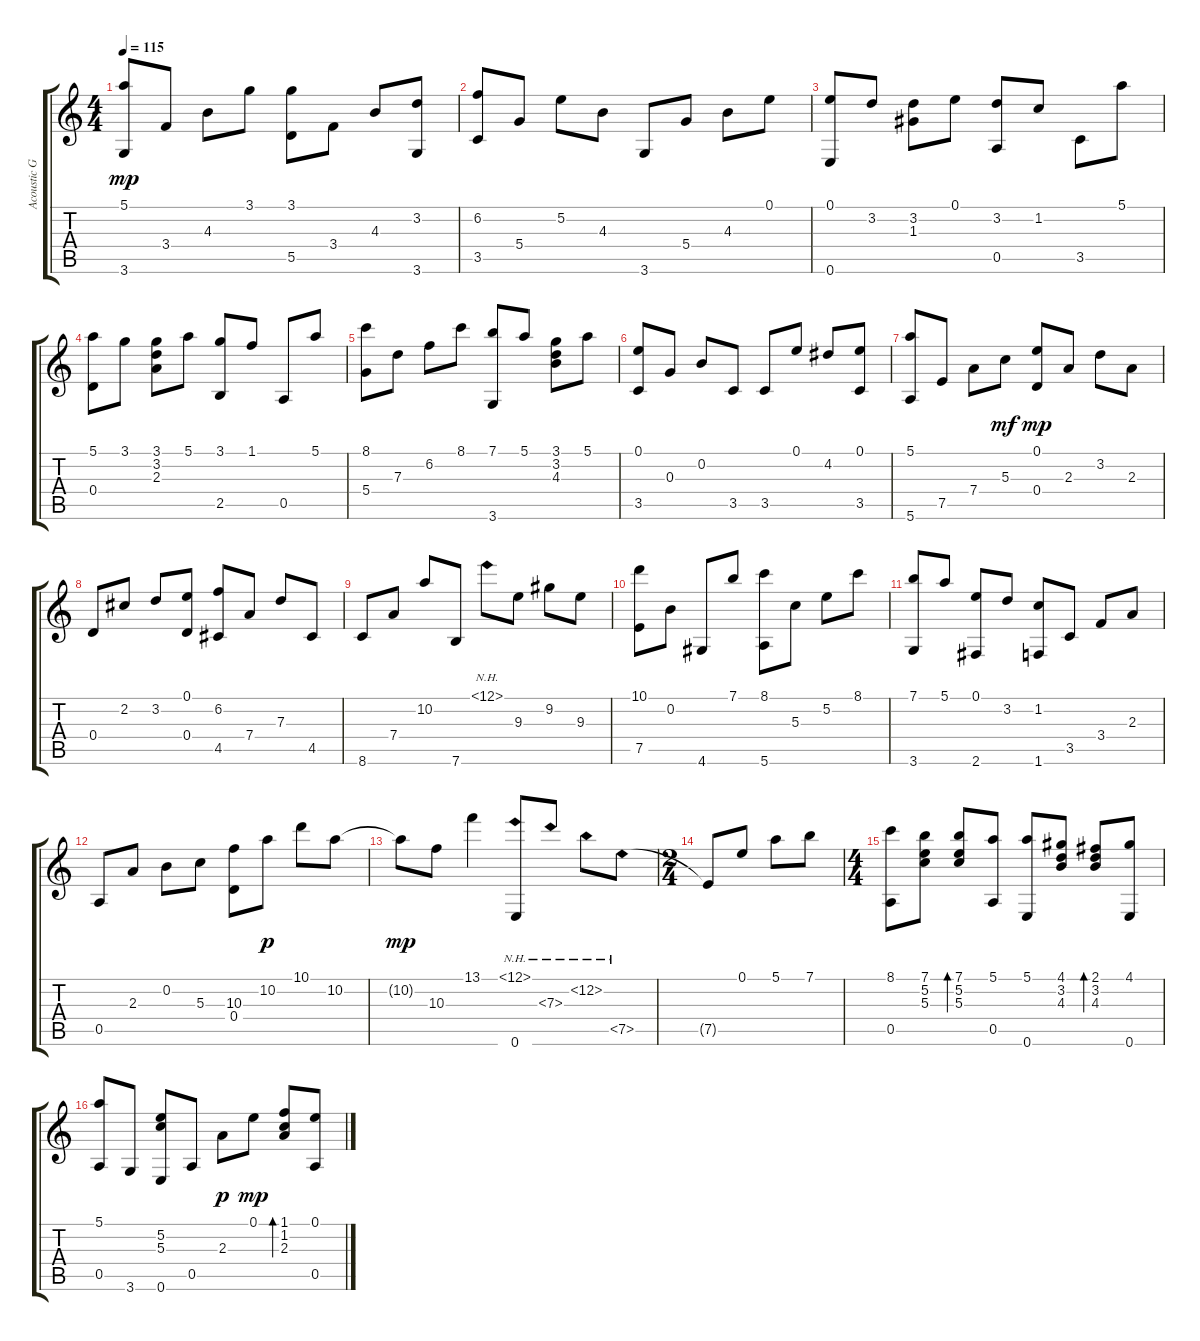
\track ("Acoustic Guitar" "Acoustic G") {instrument acousticguitarnylon}
\staff {score tabs}
\tuning (E4 B3 G3 D3 A2 E2) {hide}
\ts (4 4)
\tempo 115
\clef g2
\ks c
(5.1 3.6).8{dy mp} 3.4.8 4.3.8 3.1.8 (3.1 5.5).8 3.4.8 4.3.8 (3.2 3.6).8 |
(6.2 3.5).8 5.4.8 5.2.8 4.3.8 3.6.8 5.4.8 4.3.8 0.1.8 |
(0.1 0.6).8 3.2.8 (3.2 1.3).8 0.1.8 (3.2 0.5).8 1.2.8 3.5.8 5.1.8 |
(5.1 0.4).8 3.1.8 (3.1 3.2 2.3).8 5.1.8 (3.1 2.5).8 1.1.8 0.5.8 5.1.8 |
(8.1 5.4).8 7.3.8 6.2.8 8.1.8 (7.1 3.6).8 5.1.8 (3.1 3.2 4.3).8 5.1.8 |
(0.1 3.5).8 0.3.8 0.2.8 3.5.8 3.5.8 0.1.8 4.2.8 (0.1 3.5).8 |
(5.1 5.6).8 7.5.8 7.4.8 5.3.8{dy mf} (0.1 0.4).8{dy mp} 2.3.8 3.2.8 2.3.8 |
0.4.8 2.2.8 3.2.8 (0.1 0.4).8 (6.2 4.5).8 7.4.8 7.3.8 4.5.8 |
8.6.8 7.4.8 10.2.8 7.6.8 12.1{nh}.8 9.3.8 9.2.8 9.3.8 |
(10.1 7.5).8 0.2.8 4.6.8 7.1.8 (8.1 5.6).8 5.3.8 5.2.8 8.1.8 |
(7.1 3.6).8 5.1.8 (0.1 2.6).8 3.2.8 (1.2 1.6).8 3.5.8 3.4.8 2.3.8 |
0.5.8 2.3.8 0.2.8 5.3.8 (10.3 0.4).8 10.2.8{dy p} 10.1.8 10.2.8 |
10.2{t}.8{dy mp} 10.3.8 13.1.4 (12.1{nh} 0.6).8 7.3{nh}.8 12.2{nh}.8 7.5{nh}.8 |
\ts (2 4)
7.5{t}.8 0.1.8 5.1.8 7.1.8 |
\ts (4 4)
(8.1 0.5).8 (7.1 5.2 5.3).8 (7.1 5.2 5.3).8{bd 60} (5.1 0.5).8 (5.1 0.6).8 (4.1 3.2 4.3).8 (2.1 3.2 4.3).8{bd 60} (4.1 0.6).8 |
(5.1 0.5).8 3.6.8 (5.2 5.3 0.6).8 0.5.8 2.3.8{dy p} 0.1.8{dy mp} (1.1 1.2 2.3).8{bd 60} (0.1 0.5).8
